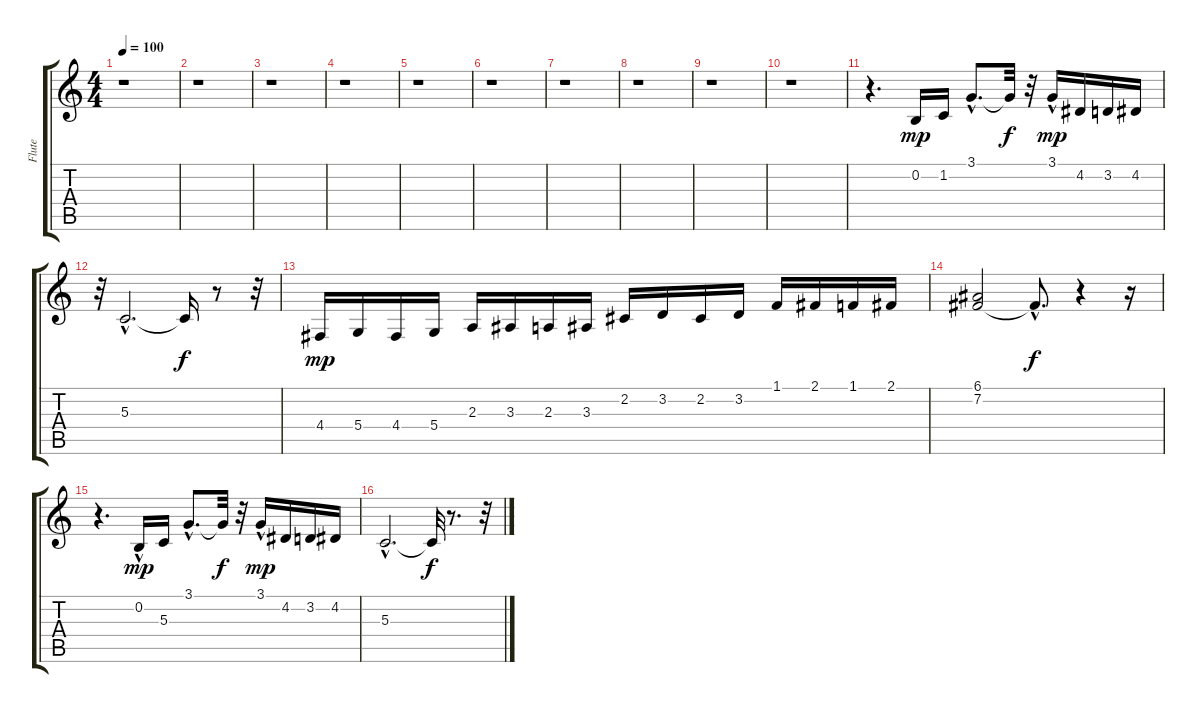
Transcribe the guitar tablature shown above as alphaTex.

\track ("Flute" "Flute") {instrument flute}
\staff {score tabs}
\tuning (E4 B3 G3 D3 A2 E2) {hide}
\ts (4 4)
\tempo 100
\clef g2
\ks c
r.1{dy mp} |
r.1 |
r.1 |
r.1 |
r.1 |
r.1 |
r.1 |
r.1 |
r.1 |
r.1 |
r.4{d} 0.2.16 1.2.16 3.1{hac}.8{d} 3.1{t}.32{dy f} r.32 3.1{hac}.16{dy mp} 4.2.16 3.2.16 4.2.16 |
r.32 5.3{hac}.2{d} 5.3{t}.16{dy f} r.8 r.32 |
4.4.16{dy mp} 5.4.16 4.4.16 5.4.16 2.3.16 3.3.16 2.3.16 3.3.16 2.2.16 3.2.16 2.2.16 3.2.16 1.1.16 2.1.16 1.1.16 2.1.16 |
(6.1 7.2).2 7.2{hac t}.8{d dy f} r.4 r.16 |
r.4{d} 0.2{hac}.16{dy mp} 5.3.16 3.1{hac}.8{d} 3.1{t}.32{dy f} r.32 3.1{hac}.16{dy mp} 4.2.16 3.2.16 4.2.16 |
5.3{hac}.2{d} 5.3{t}.32{dy f} r.8{d} r.32
